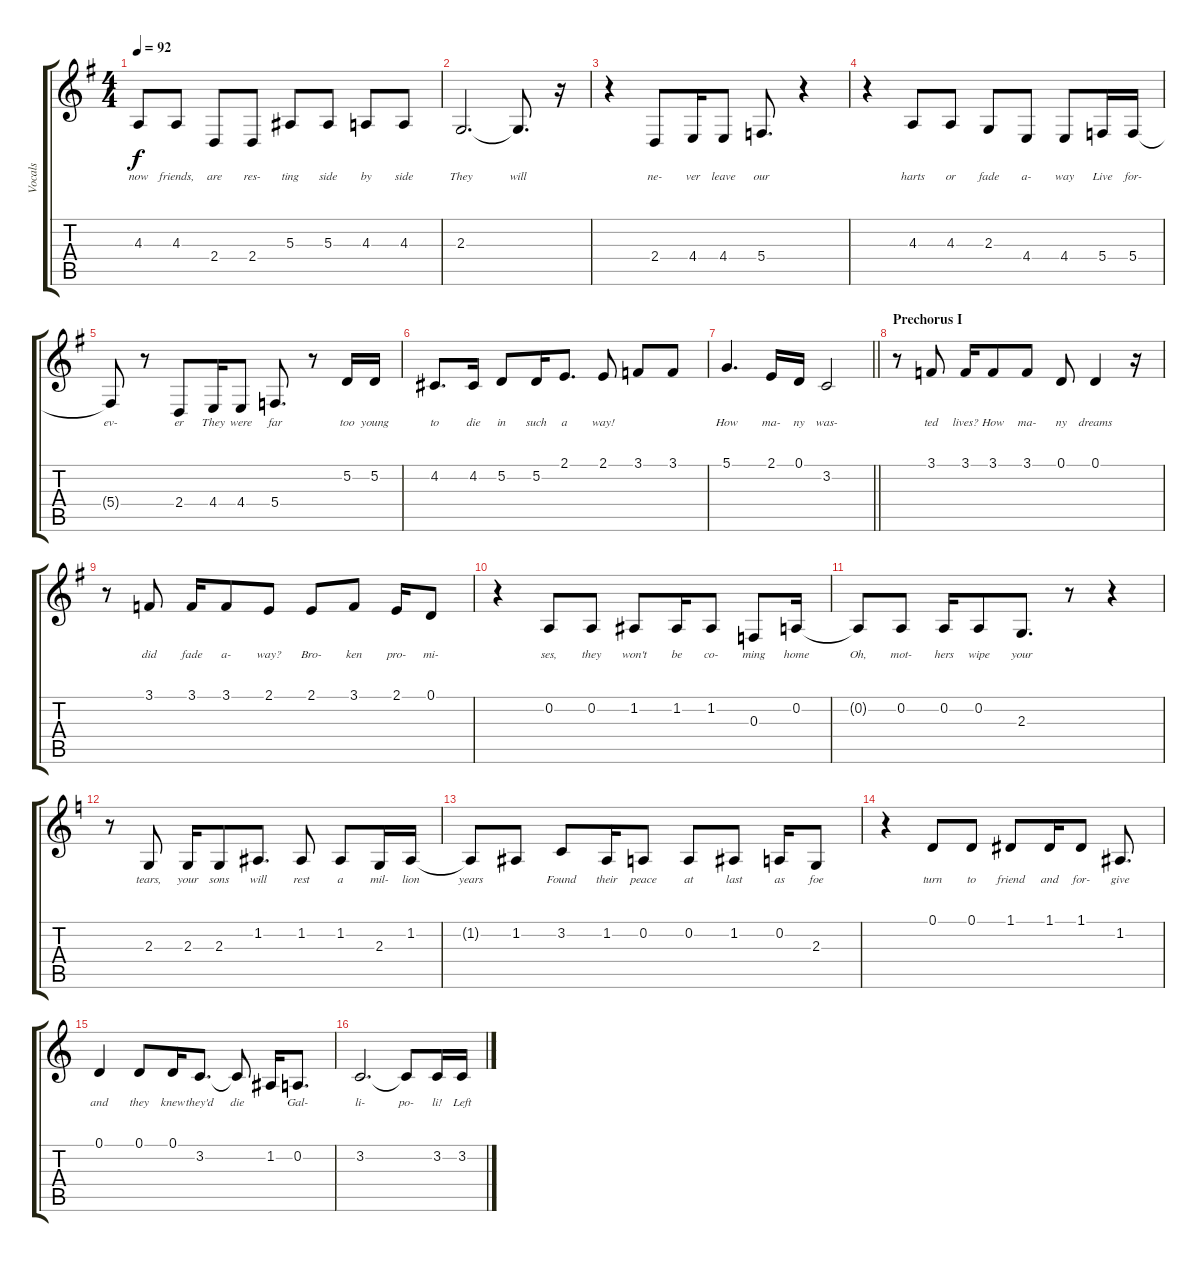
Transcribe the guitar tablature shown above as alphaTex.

\track ("Vocals" "Vocals") {instrument tenorsax}
\staff {score tabs}
\tuning (D4 A3 F3 C3 G2 D2) {hide}
\ts (4 4)
\tempo 92
\clef g2
\ks eminor
4.3.8{lyrics (0 "now") lyrics (1 "") lyrics (2 "") lyrics (3 "") lyrics (4 "") dy f} 4.3.8{lyrics (0 "friends,") lyrics (1 "") lyrics (2 "") lyrics (3 "") lyrics (4 "")} 2.4.8{lyrics (0 "are") lyrics (1 "") lyrics (2 "") lyrics (3 "") lyrics (4 "")} 2.4.8{lyrics (0 "res-") lyrics (1 "") lyrics (2 "") lyrics (3 "") lyrics (4 "")} 5.3.8{lyrics (0 "ting") lyrics (1 "") lyrics (2 "") lyrics (3 "") lyrics (4 "")} 5.3.8{lyrics (0 "side") lyrics (1 "") lyrics (2 "") lyrics (3 "") lyrics (4 "")} 4.3.8{lyrics (0 "by") lyrics (1 "") lyrics (2 "") lyrics (3 "") lyrics (4 "")} 4.3.8{lyrics (0 "side") lyrics (1 "") lyrics (2 "") lyrics (3 "") lyrics (4 "")} |
2.3.2{d lyrics (0 "They") lyrics (1 "") lyrics (2 "") lyrics (3 "") lyrics (4 "")} 2.3{t}.8{d lyrics (0 "will") lyrics (1 "") lyrics (2 "") lyrics (3 "") lyrics (4 "")} r.16 |
r.4 2.4.8{lyrics (0 "ne-") lyrics (1 "") lyrics (2 "") lyrics (3 "") lyrics (4 "")} 4.4.16{lyrics (0 "ver") lyrics (1 "") lyrics (2 "") lyrics (3 "") lyrics (4 "")} 4.4.8{lyrics (0 "leave") lyrics (1 "") lyrics (2 "") lyrics (3 "") lyrics (4 "")} 5.4.8{d lyrics (0 "our") lyrics (1 "") lyrics (2 "") lyrics (3 "") lyrics (4 "")} r.4 |
r.4 4.3.8{lyrics (0 "harts") lyrics (1 "") lyrics (2 "") lyrics (3 "") lyrics (4 "")} 4.3.8{lyrics (0 "or") lyrics (1 "") lyrics (2 "") lyrics (3 "") lyrics (4 "")} 2.3.8{lyrics (0 "fade") lyrics (1 "") lyrics (2 "") lyrics (3 "") lyrics (4 "")} 4.4.8{lyrics (0 "a-") lyrics (1 "") lyrics (2 "") lyrics (3 "") lyrics (4 "")} 4.4.8{lyrics (0 "way") lyrics (1 "") lyrics (2 "") lyrics (3 "") lyrics (4 "")} 5.4.16{lyrics (0 "Live") lyrics (1 "") lyrics (2 "") lyrics (3 "") lyrics (4 "")} 5.4.16{lyrics (0 "for-") lyrics (1 "") lyrics (2 "") lyrics (3 "") lyrics (4 "")} |
5.4{t}.8{lyrics (0 "ev-") lyrics (1 "") lyrics (2 "") lyrics (3 "") lyrics (4 "")} r.8 2.4.8{lyrics (0 "er") lyrics (1 "") lyrics (2 "") lyrics (3 "") lyrics (4 "")} 4.4.16{lyrics (0 "They") lyrics (1 "") lyrics (2 "") lyrics (3 "") lyrics (4 "")} 4.4.8{lyrics (0 "were") lyrics (1 "") lyrics (2 "") lyrics (3 "") lyrics (4 "")} 5.4.8{d lyrics (0 "far") lyrics (1 "") lyrics (2 "") lyrics (3 "") lyrics (4 "")} r.8 5.2.16{lyrics (0 "too") lyrics (1 "") lyrics (2 "") lyrics (3 "") lyrics (4 "")} 5.2.16{lyrics (0 "young") lyrics (1 "") lyrics (2 "") lyrics (3 "") lyrics (4 "")} |
4.2.8{d lyrics (0 "to") lyrics (1 "") lyrics (2 "") lyrics (3 "") lyrics (4 "")} 4.2.16{lyrics (0 "die") lyrics (1 "") lyrics (2 "") lyrics (3 "") lyrics (4 "")} 5.2.8{lyrics (0 "in") lyrics (1 "") lyrics (2 "") lyrics (3 "") lyrics (4 "")} 5.2.16{lyrics (0 "such") lyrics (1 "") lyrics (2 "") lyrics (3 "") lyrics (4 "")} 2.1.8{d lyrics (0 "a") lyrics (1 "") lyrics (2 "") lyrics (3 "") lyrics (4 "")} 2.1.8{lyrics (0 "way!") lyrics (1 "") lyrics (2 "") lyrics (3 "") lyrics (4 "")} 3.1.8{lyrics (0 "") lyrics (1 "") lyrics (2 "") lyrics (3 "") lyrics (4 "")} 3.1.8{lyrics (0 "") lyrics (1 "") lyrics (2 "") lyrics (3 "") lyrics (4 "")} |
\barLineRight lightlight
5.1.4{d lyrics (0 "How") lyrics (1 "") lyrics (2 "") lyrics (3 "") lyrics (4 "")} 2.1.16{lyrics (0 "ma-") lyrics (1 "") lyrics (2 "") lyrics (3 "") lyrics (4 "")} 0.1.16{lyrics (0 "ny") lyrics (1 "") lyrics (2 "") lyrics (3 "") lyrics (4 "")} 3.2.2{lyrics (0 "was-") lyrics (1 "") lyrics (2 "") lyrics (3 "") lyrics (4 "")} |
\section ("" "Prechorus I")
r.8 3.1.8{lyrics (0 "ted") lyrics (1 "") lyrics (2 "") lyrics (3 "") lyrics (4 "")} 3.1.16{lyrics (0 "lives?") lyrics (1 "") lyrics (2 "") lyrics (3 "") lyrics (4 "")} 3.1.8{lyrics (0 "How") lyrics (1 "") lyrics (2 "") lyrics (3 "") lyrics (4 "")} 3.1.8{lyrics (0 "ma-") lyrics (1 "") lyrics (2 "") lyrics (3 "") lyrics (4 "")} 0.1.8{lyrics (0 "ny") lyrics (1 "") lyrics (2 "") lyrics (3 "") lyrics (4 "")} 0.1.4{lyrics (0 "dreams") lyrics (1 "") lyrics (2 "") lyrics (3 "") lyrics (4 "")} r.16 |
r.8 3.1.8{lyrics (0 "did") lyrics (1 "") lyrics (2 "") lyrics (3 "") lyrics (4 "")} 3.1.16{lyrics (0 "fade") lyrics (1 "") lyrics (2 "") lyrics (3 "") lyrics (4 "")} 3.1.8{lyrics (0 "a-") lyrics (1 "") lyrics (2 "") lyrics (3 "") lyrics (4 "")} 2.1.8{lyrics (0 "way?") lyrics (1 "") lyrics (2 "") lyrics (3 "") lyrics (4 "")} 2.1.8{lyrics (0 "Bro-") lyrics (1 "") lyrics (2 "") lyrics (3 "") lyrics (4 "")} 3.1.8{lyrics (0 "ken") lyrics (1 "") lyrics (2 "") lyrics (3 "") lyrics (4 "")} 2.1.16{lyrics (0 "pro-") lyrics (1 "") lyrics (2 "") lyrics (3 "") lyrics (4 "")} 0.1.8{lyrics (0 "mi-") lyrics (1 "") lyrics (2 "") lyrics (3 "") lyrics (4 "")} |
r.4 0.2.8{lyrics (0 "ses,") lyrics (1 "") lyrics (2 "") lyrics (3 "") lyrics (4 "")} 0.2.8{lyrics (0 "they") lyrics (1 "") lyrics (2 "") lyrics (3 "") lyrics (4 "")} 1.2.8{lyrics (0 "won't") lyrics (1 "") lyrics (2 "") lyrics (3 "") lyrics (4 "")} 1.2.16{lyrics (0 "be") lyrics (1 "") lyrics (2 "") lyrics (3 "") lyrics (4 "")} 1.2.8{lyrics (0 "co-") lyrics (1 "") lyrics (2 "") lyrics (3 "") lyrics (4 "")} 0.3.8{lyrics (0 "ming") lyrics (1 "") lyrics (2 "") lyrics (3 "") lyrics (4 "")} 0.2.16{lyrics (0 "home") lyrics (1 "") lyrics (2 "") lyrics (3 "") lyrics (4 "")} |
0.2{t}.8{lyrics (0 "Oh,") lyrics (1 "") lyrics (2 "") lyrics (3 "") lyrics (4 "")} 0.2.8{lyrics (0 "mot-") lyrics (1 "") lyrics (2 "") lyrics (3 "") lyrics (4 "")} 0.2.16{lyrics (0 "hers") lyrics (1 "") lyrics (2 "") lyrics (3 "") lyrics (4 "")} 0.2.8{lyrics (0 "wipe") lyrics (1 "") lyrics (2 "") lyrics (3 "") lyrics (4 "")} 2.3.8{d lyrics (0 "your") lyrics (1 "") lyrics (2 "") lyrics (3 "") lyrics (4 "")} r.8 r.4 |
\ks aminor
r.8 2.3.8{lyrics (0 "tears,") lyrics (1 "") lyrics (2 "") lyrics (3 "") lyrics (4 "")} 2.3.16{lyrics (0 "your") lyrics (1 "") lyrics (2 "") lyrics (3 "") lyrics (4 "")} 2.3.8{lyrics (0 "sons") lyrics (1 "") lyrics (2 "") lyrics (3 "") lyrics (4 "")} 1.2.8{d lyrics (0 "will") lyrics (1 "") lyrics (2 "") lyrics (3 "") lyrics (4 "")} 1.2.8{lyrics (0 "rest") lyrics (1 "") lyrics (2 "") lyrics (3 "") lyrics (4 "")} 1.2.8{lyrics (0 "a") lyrics (1 "") lyrics (2 "") lyrics (3 "") lyrics (4 "")} 2.3.16{lyrics (0 "mil-") lyrics (1 "") lyrics (2 "") lyrics (3 "") lyrics (4 "")} 1.2.16{lyrics (0 "lion") lyrics (1 "") lyrics (2 "") lyrics (3 "") lyrics (4 "")} |
1.2{t}.8{lyrics (0 "years") lyrics (1 "") lyrics (2 "") lyrics (3 "") lyrics (4 "")} 1.2.8{lyrics (0 "") lyrics (1 "") lyrics (2 "") lyrics (3 "") lyrics (4 "")} 3.2.8{lyrics (0 "Found") lyrics (1 "") lyrics (2 "") lyrics (3 "") lyrics (4 "")} 1.2.16{lyrics (0 "their") lyrics (1 "") lyrics (2 "") lyrics (3 "") lyrics (4 "")} 0.2.8{lyrics (0 "peace") lyrics (1 "") lyrics (2 "") lyrics (3 "") lyrics (4 "")} 0.2.8{lyrics (0 "at") lyrics (1 "") lyrics (2 "") lyrics (3 "") lyrics (4 "")} 1.2.8{lyrics (0 "last") lyrics (1 "") lyrics (2 "") lyrics (3 "") lyrics (4 "")} 0.2.16{lyrics (0 "as") lyrics (1 "") lyrics (2 "") lyrics (3 "") lyrics (4 "")} 2.3.8{lyrics (0 "foe") lyrics (1 "") lyrics (2 "") lyrics (3 "") lyrics (4 "")} |
r.4 0.1.8{lyrics (0 "turn") lyrics (1 "") lyrics (2 "") lyrics (3 "") lyrics (4 "")} 0.1.8{lyrics (0 "to") lyrics (1 "") lyrics (2 "") lyrics (3 "") lyrics (4 "")} 1.1.8{lyrics (0 "friend") lyrics (1 "") lyrics (2 "") lyrics (3 "") lyrics (4 "")} 1.1.16{lyrics (0 "and") lyrics (1 "") lyrics (2 "") lyrics (3 "") lyrics (4 "")} 1.1.8{lyrics (0 "for-") lyrics (1 "") lyrics (2 "") lyrics (3 "") lyrics (4 "")} 1.2.8{d lyrics (0 "give") lyrics (1 "") lyrics (2 "") lyrics (3 "") lyrics (4 "")} |
0.1.4{lyrics (0 "and") lyrics (1 "") lyrics (2 "") lyrics (3 "") lyrics (4 "")} 0.1.8{lyrics (0 "they") lyrics (1 "") lyrics (2 "") lyrics (3 "") lyrics (4 "")} 0.1.16{lyrics (0 "knew") lyrics (1 "") lyrics (2 "") lyrics (3 "") lyrics (4 "")} 3.2.8{d lyrics (0 "they'd") lyrics (1 "") lyrics (2 "") lyrics (3 "") lyrics (4 "")} 3.2{t}.8{lyrics (0 "die") lyrics (1 "") lyrics (2 "") lyrics (3 "") lyrics (4 "")} 1.2.16{lyrics (0 "") lyrics (1 "") lyrics (2 "") lyrics (3 "") lyrics (4 "")} 0.2.8{d lyrics (0 "Gal-") lyrics (1 "") lyrics (2 "") lyrics (3 "") lyrics (4 "")} |
3.2.2{d lyrics (0 "li-") lyrics (1 "") lyrics (2 "") lyrics (3 "") lyrics (4 "")} 3.2{t}.8{lyrics (0 "po-") lyrics (1 "") lyrics (2 "") lyrics (3 "") lyrics (4 "")} 3.2.16{lyrics (0 "li!") lyrics (1 "") lyrics (2 "") lyrics (3 "") lyrics (4 "")} 3.2.16{lyrics (0 "Left") lyrics (1 "") lyrics (2 "") lyrics (3 "") lyrics (4 "")}
